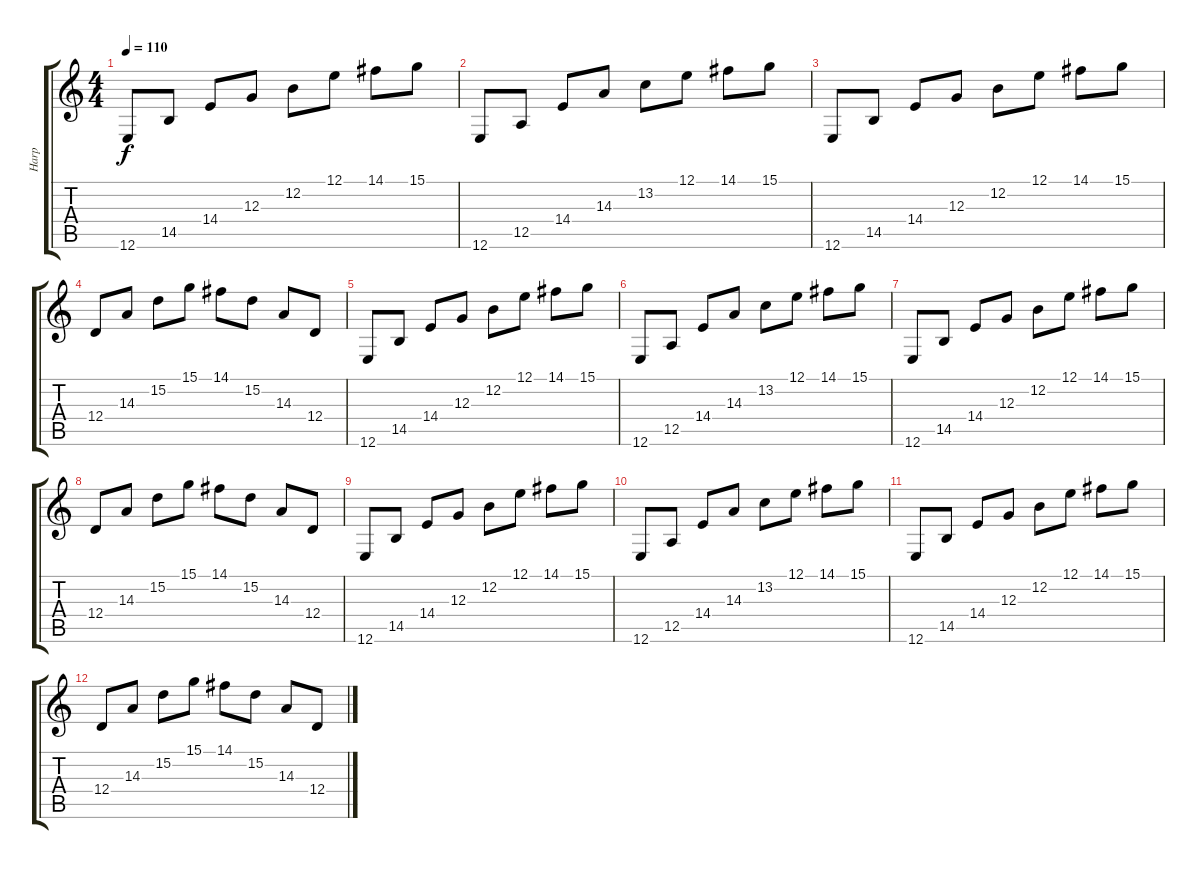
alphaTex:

\track ("Harp" "Harp") {instrument orchestralharp}
\staff {score tabs}
\tuning (E4 B3 G3 D3 A2 E2) {hide}
\ts (4 4)
\tempo 110
\clef g2
\ks c
12.6.8{dy f} 14.5.8 14.4.8 12.3.8 12.2.8 12.1.8 14.1.8 15.1.8 |
12.6.8 12.5.8 14.4.8 14.3.8 13.2.8 12.1.8 14.1.8 15.1.8 |
12.6.8 14.5.8 14.4.8 12.3.8 12.2.8 12.1.8 14.1.8 15.1.8 |
12.4.8 14.3.8 15.2.8 15.1.8 14.1.8 15.2.8 14.3.8 12.4.8 |
12.6.8 14.5.8 14.4.8 12.3.8 12.2.8 12.1.8 14.1.8 15.1.8 |
12.6.8 12.5.8 14.4.8 14.3.8 13.2.8 12.1.8 14.1.8 15.1.8 |
12.6.8 14.5.8 14.4.8 12.3.8 12.2.8 12.1.8 14.1.8 15.1.8 |
12.4.8 14.3.8 15.2.8 15.1.8 14.1.8 15.2.8 14.3.8 12.4.8 |
12.6.8 14.5.8 14.4.8 12.3.8 12.2.8 12.1.8 14.1.8 15.1.8 |
12.6.8 12.5.8 14.4.8 14.3.8 13.2.8 12.1.8 14.1.8 15.1.8 |
12.6.8 14.5.8 14.4.8 12.3.8 12.2.8 12.1.8 14.1.8 15.1.8 |
12.4.8 14.3.8 15.2.8 15.1.8 14.1.8 15.2.8 14.3.8 12.4.8
